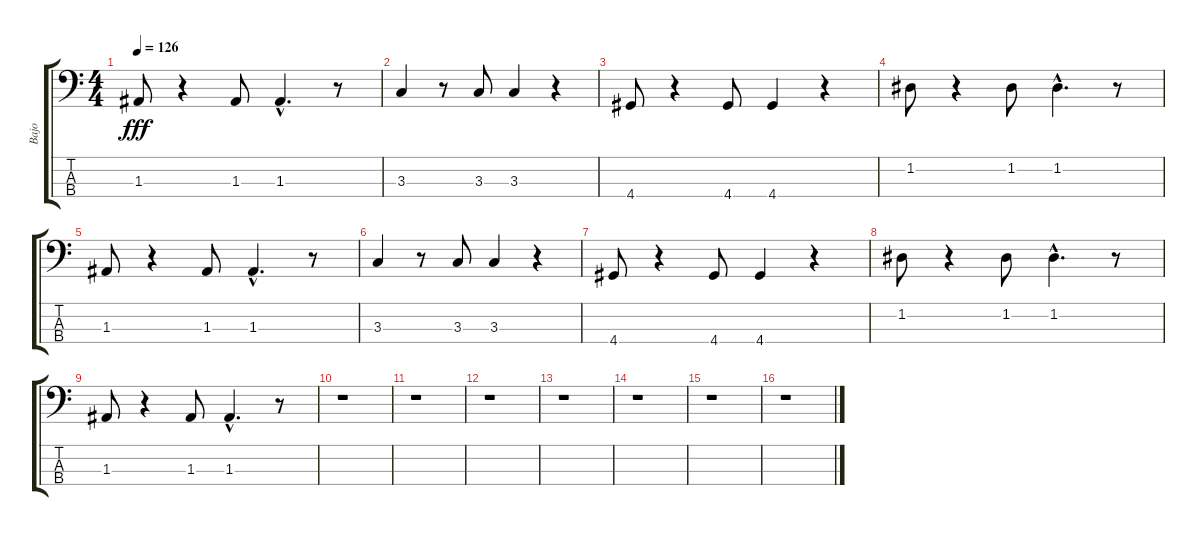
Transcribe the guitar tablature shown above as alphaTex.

\track ("Bajo" "Bajo") {instrument fretlessbass}
\staff {score tabs}
\tuning (G2 D2 A1 E1) {hide}
\ts (4 4)
\tempo 126
\clef f4
\ks c
1.3.8{dy fff} r.4 1.3.8 1.3{hac}.4{d} r.8 |
3.3.4 r.8 3.3.8 3.3.4 r.4 |
4.4.8 r.4 4.4.8 4.4.4 r.4 |
1.2.8 r.4 1.2.8 1.2{hac}.4{d} r.8 |
1.3.8 r.4 1.3.8 1.3{hac}.4{d} r.8 |
3.3.4 r.8 3.3.8 3.3.4 r.4 |
4.4.8 r.4 4.4.8 4.4.4 r.4 |
1.2.8 r.4 1.2.8 1.2{hac}.4{d} r.8 |
1.3.8 r.4 1.3.8 1.3{hac}.4{d} r.8 |
r.1 |
r.1 |
r.1 |
r.1 |
r.1 |
r.1 |
r.1
